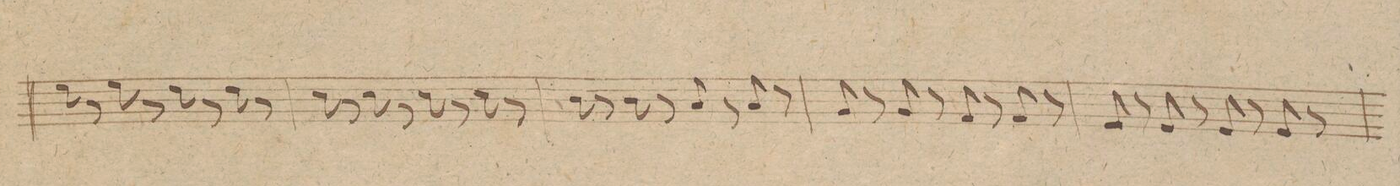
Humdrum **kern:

**kern	**dynam
*I"Alto Viola.	*
*clefC3	*
*k[]	*
*met(c|)	*
*M2/2	*
8f\	.
8r	.
8f\	.
8r	.
8e\	.
8r	.
8e\	.
8r	.
=38	=38
8d\	.
8r	.
8d\	.
8r	.
8d\	.
8r	.
8d\	.
8r	.
=39	=39
8c\	.
8r	.
8c\	.
8r	.
8B/	.
8r	.
8B/	.
8r	.
=40	=40
8A/	.
8r	.
8A/	.
8r	.
8G/	.
8r	.
8G/	.
8r	.
=41	=41
8F/	.
8r	.
8F/	.
8r	.
8F/	.
8r	.
8F/	.
8r	.
=42	=42
*-	*-
